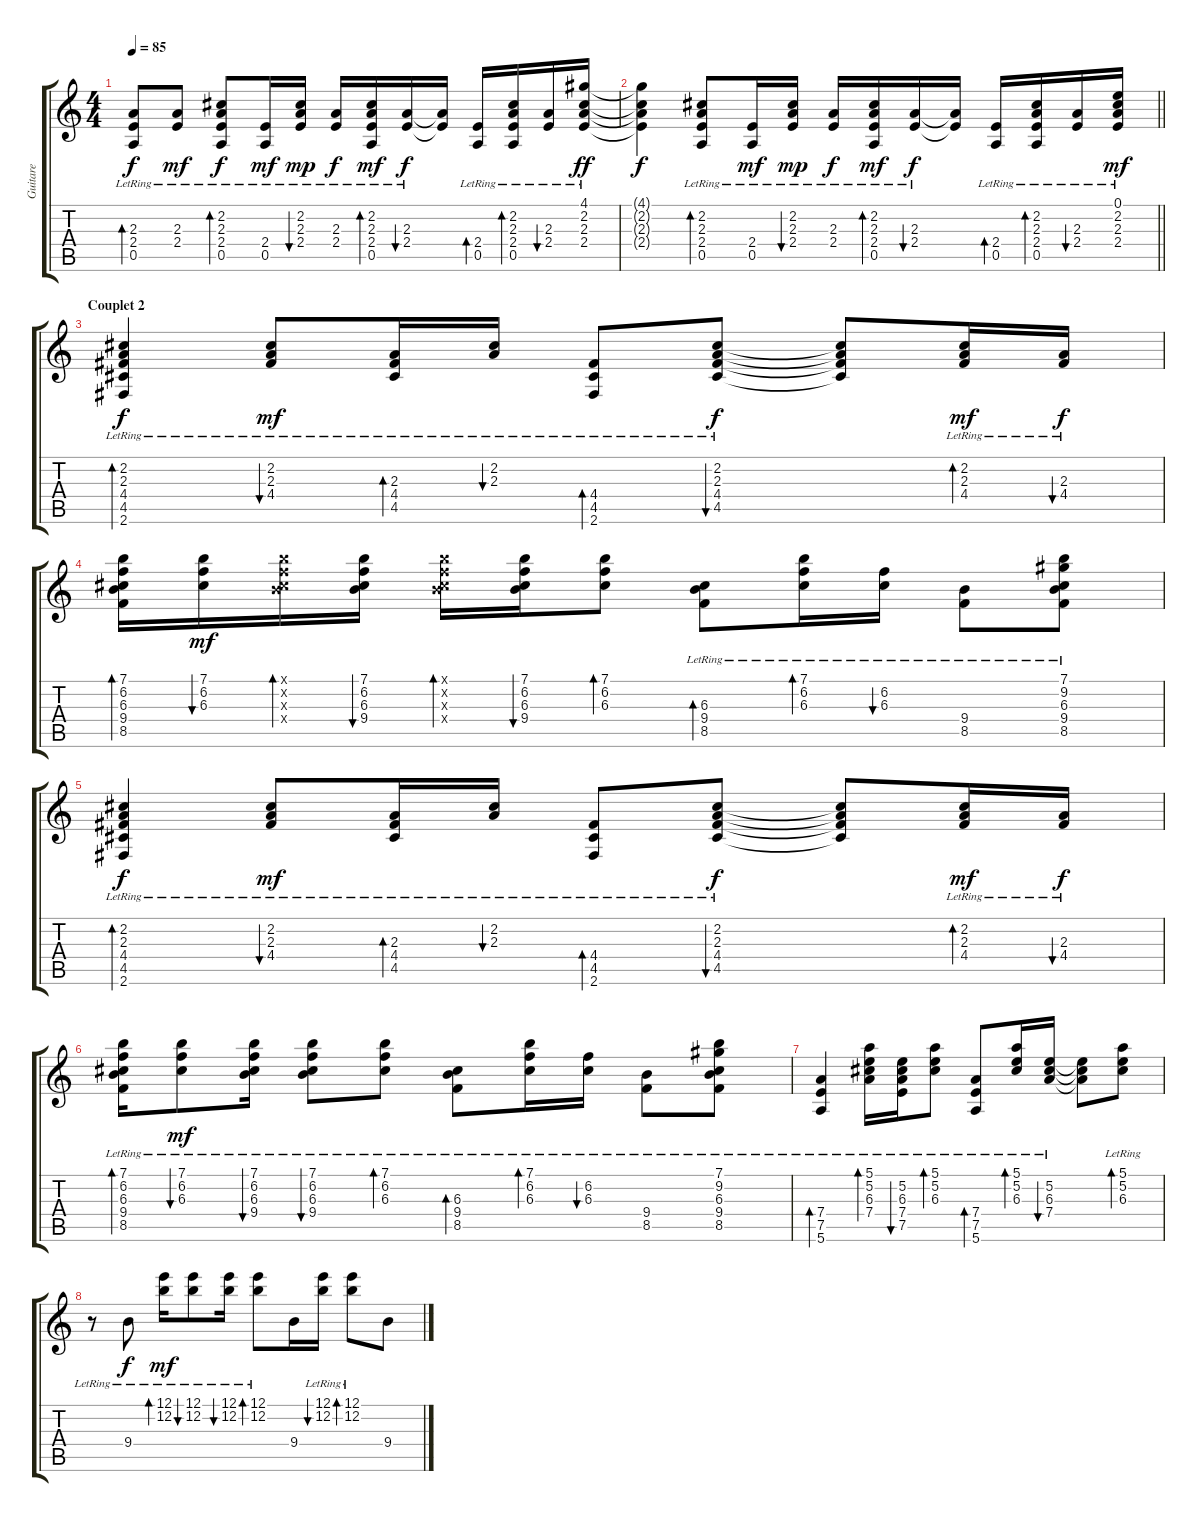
\track ("Guitare" "Guitare") {instrument electricguitarclean}
\staff {score tabs}
\tuning (E4 B3 G3 D3 A2 E2) {hide}
\ts (4 4)
\tempo 85
\clef g2
\ks c
(2.3{lr} 2.4{lr} 0.5{lr}).8{bd 60 dy f} (2.3{lr} 2.4{lr}).8{dy mf} (2.2{lr} 2.3{lr} 2.4{lr} 0.5{lr}).8{bd 30 dy f} (2.4{lr} 0.5{lr}).16{dy mf} (2.2{lr} 2.3{lr} 2.4{lr}).16{bu 60 dy mp} (2.3{lr} 2.4{lr}).16{dy f} (2.2{lr} 2.3{lr} 2.4{lr} 0.5{lr}).16{bd 30 dy mf} (2.3{lr} 2.4{lr}).16{bu 30 dy f} (2.3{t} 2.4{t}).16 (2.4{lr} 0.5{lr}).16{bd 60} (2.2{lr} 2.3{lr} 2.4{lr} 0.5{lr}).16{bd 30} (2.3{lr} 2.4{lr}).16{bu 30} (4.1 2.2{lr} 2.3{lr} 2.4{lr}).16{dy ff} |
\barLineRight lightlight
(4.1{t} 2.2{t} 2.3{t} 2.4{t}).4{dy f} (2.2{lr} 2.3{lr} 2.4{lr} 0.5{lr}).8{bd 30} (2.4{lr} 0.5{lr}).16{dy mf} (2.2{lr} 2.3{lr} 2.4{lr}).16{bu 60 dy mp} (2.3{lr} 2.4{lr}).16{dy f} (2.2{lr} 2.3{lr} 2.4{lr} 0.5{lr}).16{bd 30 dy mf} (2.3{lr} 2.4{lr}).16{bu 30 dy f} (2.3{t} 2.4{t}).16 (2.4{lr} 0.5{lr}).16{bd 60} (2.2{lr} 2.3{lr} 2.4{lr} 0.5{lr}).16{bd 30} (2.3{lr} 2.4{lr}).16{bu 30} (0.1 2.2{lr} 2.3{lr} 2.4{lr}).16{dy mf} |
\section ("" "Couplet 2")
(2.2{lr} 2.3{lr} 4.4{lr} 4.5{lr} 2.6{lr}).4{bd 30 dy f volume 14} (2.2{lr} 2.3{lr} 4.4{lr}).8{bu 30 dy mf} (2.3{lr} 4.4{lr} 4.5{lr}).16{bd 30} (2.2{lr} 2.3{lr}).16{bu 30} (4.4{lr} 4.5{lr} 2.6{lr}).8{bd 30} (2.2{lr} 2.3{lr} 4.4{lr} 4.5{lr}).8{bu 30 dy f} (2.2{t} 2.3{t} 4.4{t} 4.5{t}).8 (2.2{lr} 2.3{lr} 4.4{lr}).16{bd 30 dy mf} (2.3{lr} 4.4{lr}).16{bu 30 dy f} |
(7.1 6.2 6.3 9.4 8.5).16{bd 30} (7.1 6.2 6.3).16{bu 30 dy mf} (7.1{x} 6.2{x} 6.3{x} 9.4{x}).16{bd 30} (7.1 6.2 6.3 9.4).16{bu 30} (7.1{x} 6.2{x} 6.3{x} 9.4{x}).16{bd 30} (7.1 6.2 6.3 9.4).16{bu 30} (7.1 6.2 6.3).8{bd 30} (6.3{lr} 9.4{lr} 8.5{lr}).8{bd 30} (7.1{lr} 6.2{lr} 6.3{lr}).16{bd 30} (6.2{lr} 6.3{lr}).16{bu 30} (9.4{lr} 8.5{lr}).8 (7.1{lr} 9.2{lr} 6.3{lr} 9.4{lr} 8.5{lr}).8 |
(2.2{lr} 2.3{lr} 4.4{lr} 4.5{lr} 2.6{lr}).4{bd 30 dy f} (2.2{lr} 2.3{lr} 4.4{lr}).8{bu 30 dy mf} (2.3{lr} 4.4{lr} 4.5{lr}).16{bd 30} (2.2{lr} 2.3{lr}).16{bu 30} (4.4{lr} 4.5{lr} 2.6{lr}).8{bd 30} (2.2{lr} 2.3{lr} 4.4{lr} 4.5{lr}).8{bu 30 dy f} (2.2{t} 2.3{t} 4.4{t} 4.5{t}).8 (2.2{lr} 2.3{lr} 4.4{lr}).16{bd 30 dy mf} (2.3{lr} 4.4{lr}).16{bu 30 dy f} |
(7.1{lr} 6.2{lr} 6.3{lr} 9.4{lr} 8.5{lr}).16{bd 30} (7.1{lr} 6.2{lr} 6.3{lr}).8{bu 30 dy mf} (7.1{lr} 6.2{lr} 6.3{lr} 9.4{lr}).16{bu 30} (7.1{lr} 6.2{lr} 6.3{lr} 9.4{lr}).8{bu 30} (7.1{lr} 6.2{lr} 6.3{lr}).8{bd 30} (6.3{lr} 9.4{lr} 8.5{lr}).8{bd 30} (7.1{lr} 6.2{lr} 6.3{lr}).16{bd 30} (6.2{lr} 6.3{lr}).16{bu 30} (9.4{lr} 8.5{lr}).8 (7.1{lr} 9.2{lr} 6.3{lr} 9.4{lr} 8.5{lr}).8 |
(7.4{lr} 7.5{lr} 5.6{lr}).4{bd 30} (5.1{lr} 5.2{lr} 6.3{lr} 7.4{lr}).16{bd 30} (5.2{lr} 6.3{lr} 7.4{lr} 7.5{lr}).16{bu 30} (5.1{lr} 5.2{lr} 6.3{lr}).8{bd 30} (7.4{lr} 7.5{lr} 5.6{lr}).8{bd 30} (5.1{lr} 5.2{lr} 6.3{lr}).16{bd 30} (5.2{lr} 6.3{lr} 7.4{lr}).16{bu 30} (5.2{t} 6.3{t} 7.4{t}).8 (5.1{lr} 5.2{lr} 6.3{lr}).8{bd 30} |
r.8 9.4{lr}.8{dy f} (12.1{lr} 12.2{lr}).16{bd 30 dy mf} (12.1{lr} 12.2{lr}).8{bu 30} (12.1{lr} 12.2{lr}).16{bu 30} (12.1{lr} 12.2{lr}).8{bd 30} 9.4.16 (12.1{lr} 12.2{lr}).16{bu 30} (12.1{lr} 12.2{lr}).8{bd 30} 9.4.8
